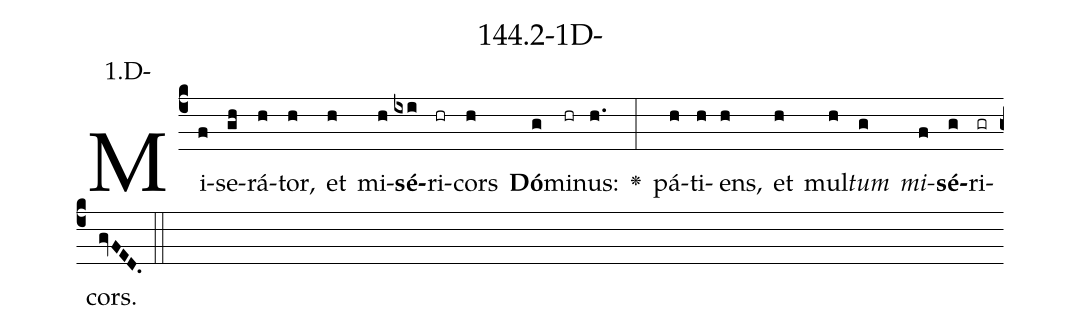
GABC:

name: 144.2-1D-;
annotation: 1.D-;
%%
(c4)Mi(f)se(gh)rá(h)tor,(h) et(h) mi(h)<b>sé</b>(ixi)ri(hr)cors(h) <b>Dó</b>(g)mi(hr)nus:(h.) <v>\greheightstar</v>(:) pá(h)ti(h)ens,(h) et(h) mul(h)<i>tum</i>(g) <i>mi</i>(f)<b>sé</b>(g)ri(gr)cors.(gvFED.) (::)


%E(h) u(h) o(g) u(f) a(g) e.(gvFED.) (::)
